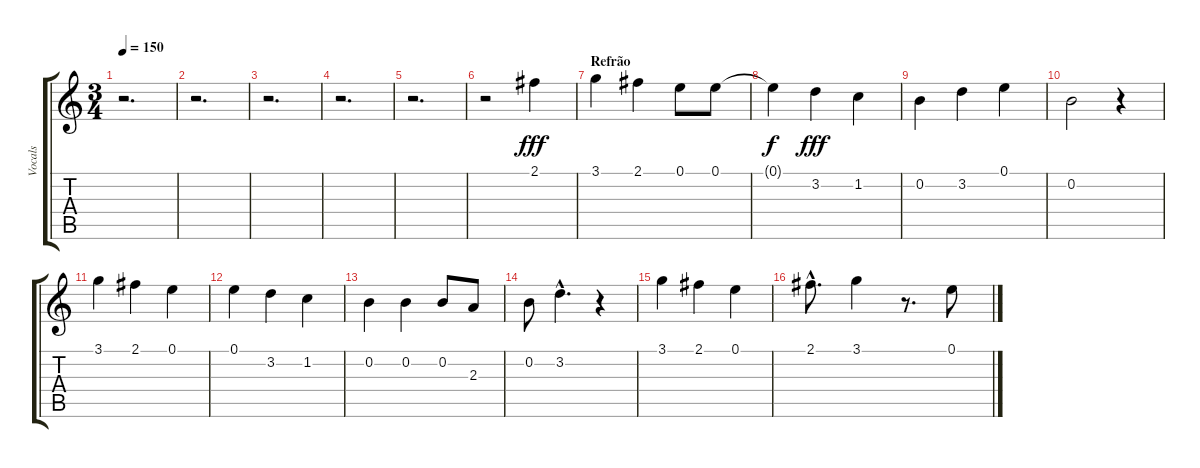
\track ("Vocals" "Vocals") {instrument acousticguitarnylon}
\staff {score tabs}
\tuning (E4 B3 G3 D3 A2 E2) {hide}
\ts (3 4)
\tempo 150
\clef g2
\ks c
r.2{d dy f} |
r.2{d} |
r.2{d} |
r.2{d} |
r.2{d} |
r.2 2.1.4{dy fff} |
\section ("" "Refrão")
3.1.4 2.1.4 0.1.8 0.1.8 |
0.1{t}.4{dy f} 3.2.4{dy fff} 1.2.4 |
0.2.4 3.2.4 0.1.4 |
0.2.2 r.4 |
3.1.4 2.1.4 0.1.4 |
0.1.4 3.2.4 1.2.4 |
0.2.4 0.2.4 0.2.8 2.3.8 |
0.2.8 3.2{hac}.4{d} r.4 |
3.1.4 2.1.4 0.1.4 |
2.1{hac}.8{d} 3.1.4 r.8{d} 0.1.8
